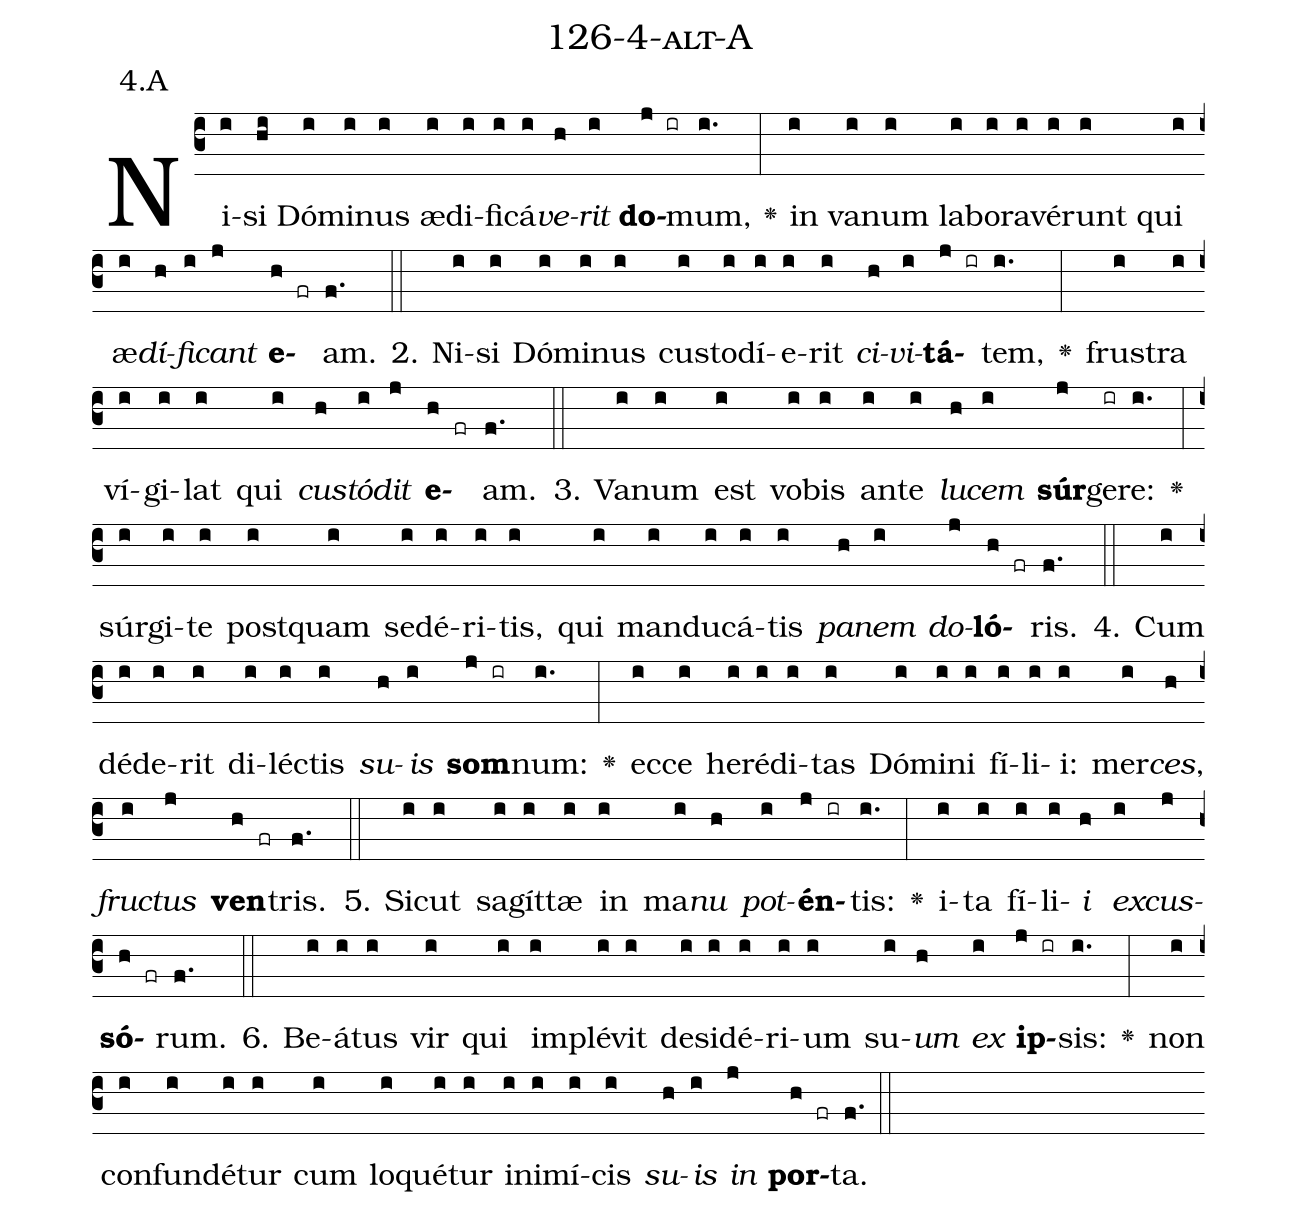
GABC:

name: 126-4-alt-A;
annotation: 4.A;
%%
(c3)Ni(i)si(hi) Dó(i)mi(i)nus(i) æ(i)di(i)fi(i)cá(i)<i>ve</i>(h)<i>rit</i>(i) <b>do</b>(j ir)mum,(i.) <v>\greheightstar</v>(:) in(i) va(i)num(i) la(i)bo(i)ra(i)vé(i)runt(i) qui(i) æ(i)<i>dí</i>(h)<i>fi</i>(i)<i>cant</i>(j) <b>e</b>(h fr)am.(f.) (::)
2. Ni(i)si(i) Dó(i)mi(i)nus(i) cus(i)to(i)dí(i)e(i)rit(i) <i>ci</i>(h)<i>vi</i>(i)<b>tá</b>(j ir)tem,(i.) <v>\greheightstar</v>(:) frus(i)tra(i) ví(i)gi(i)lat(i) qui(i) <i>cus</i>(h)<i>tó</i>(i)<i>dit</i>(j) <b>e</b>(h fr)am.(f.) (::)
3. Va(i)num(i) est(i) vo(i)bis(i) an(i)te(i) <i>lu</i>(h)<i>cem</i>(i) <b>súr</b>(j)ge(ir)re:(i.) <v>\greheightstar</v>(:) súr(i)gi(i)te(i) post(i)quam(i) se(i)dé(i)ri(i)tis,(i) qui(i) man(i)du(i)cá(i)tis(i) <i>pa</i>(h)<i>nem</i>(i) <i>do</i>(j)<b>ló</b>(h fr)ris.(f.) (::)
4. Cum(i) dé(i)de(i)rit(i) di(i)léc(i)tis(i) <i>su</i>(h)<i>is</i>(i) <b>som</b>(j ir)num:(i.) <v>\greheightstar</v>(:) ec(i)ce(i) he(i)ré(i)di(i)tas(i) Dó(i)mi(i)ni(i) fí(i)li(i)i:(i) mer(i)<i>ces</i>,(h) <i>fruc</i>(i)<i>tus</i>(j) <b>ven</b>(h fr)tris.(f.) (::)
5. Sic(i)ut(i) sa(i)gít(i)tæ(i) in(i) ma(i)<i>nu</i>(h) <i>pot</i>(i)<b>én</b>(j ir)tis:(i.) <v>\greheightstar</v>(:) i(i)ta(i) fí(i)li(i)<i>i</i>(h) <i>ex</i>(i)<i>cus</i>(j)<b>só</b>(h fr)rum.(f.) (::)
6. Be(i)á(i)tus(i) vir(i) qui(i) im(i)plé(i)vit(i) de(i)si(i)dé(i)ri(i)um(i) su(i)<i>um</i>(h) <i>ex</i>(i) <b>ip</b>(j ir)sis:(i.) <v>\greheightstar</v>(:) non(i) con(i)fun(i)dé(i)tur(i) cum(i) lo(i)qué(i)tur(i) in(i)i(i)mí(i)cis(i) <i>su</i>(h)<i>is</i>(i) <i>in</i>(j) <b>por</b>(h fr)ta.(f.) (::)
